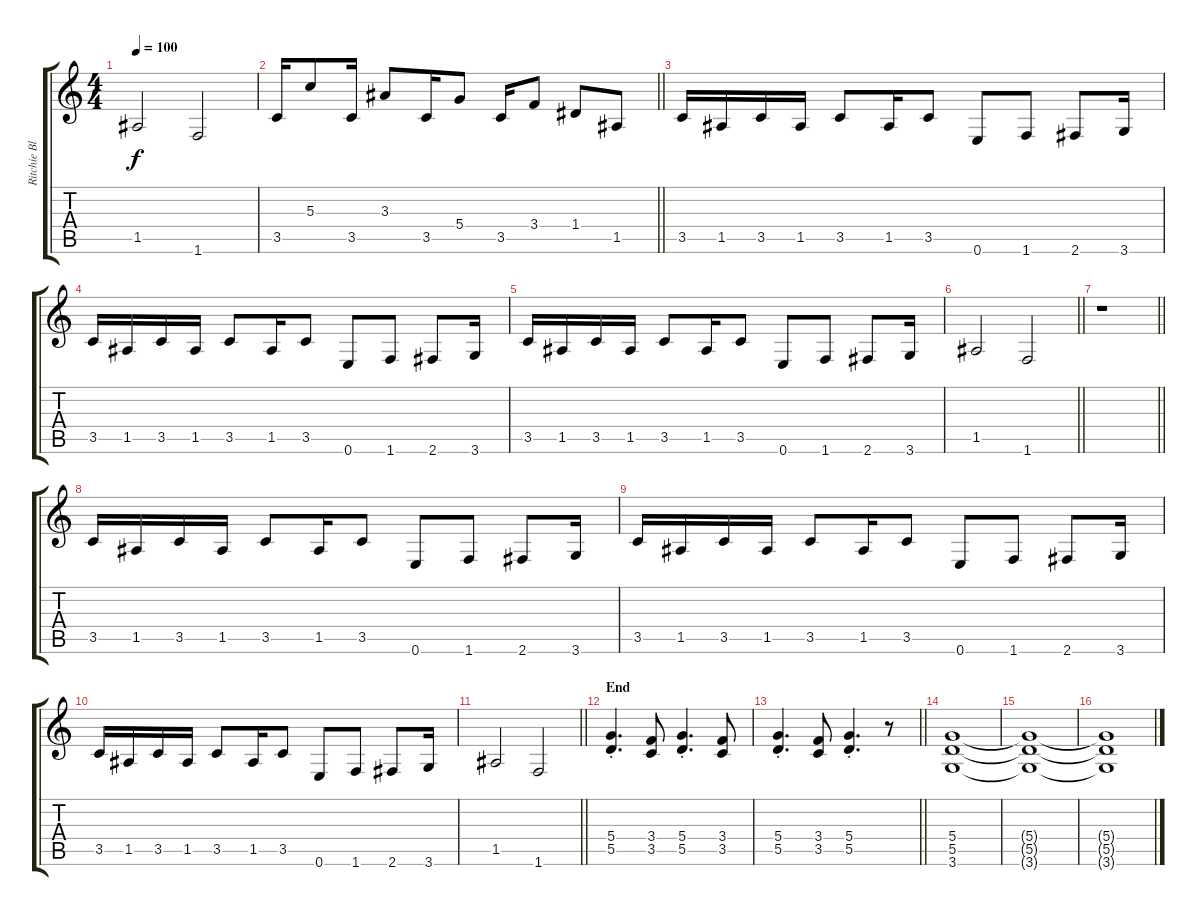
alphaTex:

\track ("Ritchie Blackmore - Guitar 1" "Ritchie Bl") {instrument distortionguitar}
\staff {score tabs}
\tuning (E4 B3 G3 D3 A2 E2) {hide}
\ts (4 4)
\tempo 100
\clef g2
\ks c
1.5.2{dy f} 1.6.2 |
\barLineRight lightlight
3.5.16 5.3.8 3.5.16 3.3.8 3.5.16 5.4.8 3.5.16 3.4.8 1.4.8 1.5.8 |
3.5.16 1.5.16 3.5.16 1.5.16 3.5.8 1.5.16 3.5.8 0.6.8 1.6.8 2.6.8 3.6.16 |
3.5.16 1.5.16 3.5.16 1.5.16 3.5.8 1.5.16 3.5.8 0.6.8 1.6.8 2.6.8 3.6.16 |
3.5.16 1.5.16 3.5.16 1.5.16 3.5.8 1.5.16 3.5.8 0.6.8 1.6.8 2.6.8 3.6.16 |
\barLineRight lightlight
1.5.2 1.6.2 |
\barLineRight lightlight
r.1 |
3.5.16 1.5.16 3.5.16 1.5.16 3.5.8 1.5.16 3.5.8 0.6.8 1.6.8 2.6.8 3.6.16 |
3.5.16 1.5.16 3.5.16 1.5.16 3.5.8 1.5.16 3.5.8 0.6.8 1.6.8 2.6.8 3.6.16 |
3.5.16 1.5.16 3.5.16 1.5.16 3.5.8 1.5.16 3.5.8 0.6.8 1.6.8 2.6.8 3.6.16 |
\barLineRight lightlight
1.5.2 1.6.2 |
\section ("" "End")
(5.4{st} 5.5{st}).4{d} (3.4 3.5).8 (5.4{st} 5.5{st}).4{d} (3.4 3.5).8 |
\barLineRight lightlight
(5.4{st} 5.5{st}).4{d} (3.4 3.5).8 (5.4{st} 5.5{st}).4{d} r.8 |
(5.4 5.5 3.6).1 |
(5.4{t} 5.5{t} 3.6{t}).1 |
(5.4{t} 5.5{t} 3.6{t}).1
